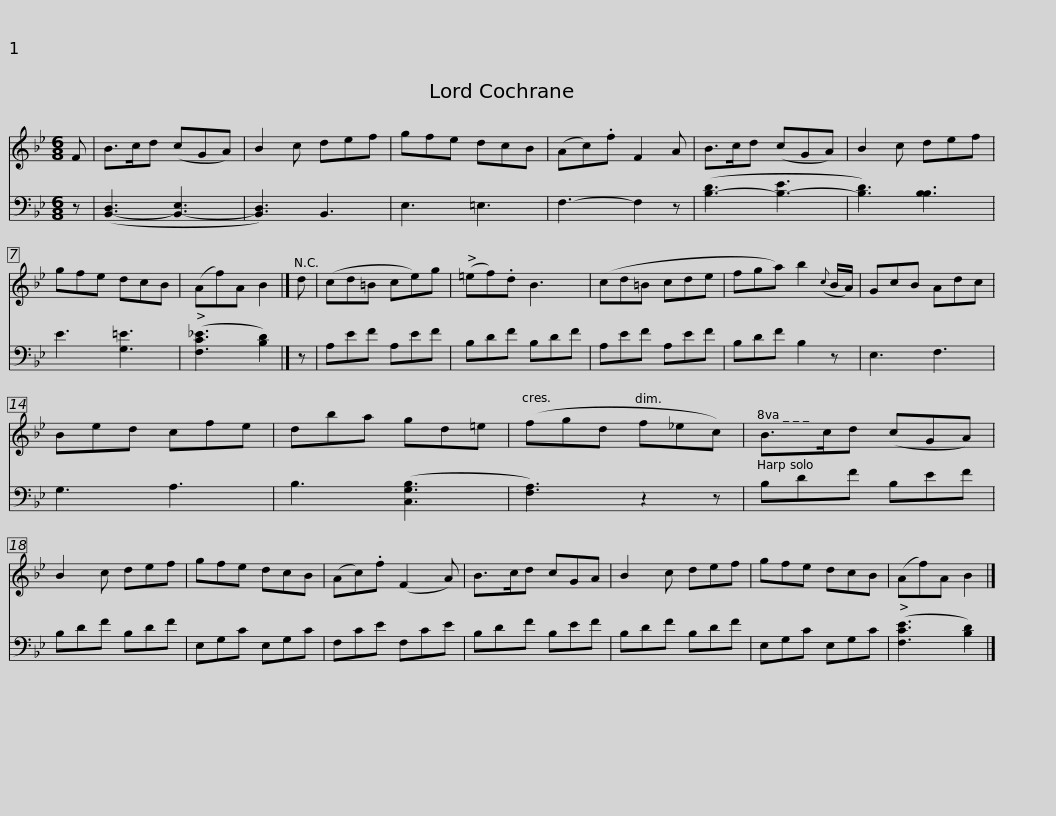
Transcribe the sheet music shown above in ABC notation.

X:1
%%score 1 2
L:1/8
M:6/8
I:linebreak $
K:Bb
V:1 treble
V:2 bass
V:1
 F | B>cd (cGA) | B2 c def | gfe dcB | (Ac).f F2 A | %5
 B>cd (cGA) | B2 c def | gfe dcB |$ (Af)A B2 |] d | %10
 (cd=B ce)g | (=ef).d B3 | (cd=B cde | fga) b2({c} B/A/) | GcB Adc |$ %15
 Bed cfe | dba gd=e | (fgd f_ec) | B>cd (cGA) | B2 c def | %20
 gfe dcB |$ (Ac).f (F2 A) | B>cd cGA | B2 c def | gfe dcB | %25
 (Af)A B2 |] %26
V:2
 z | ([B,,-D,]3 [B,,-E,]3 | [B,,D,]3) B,,3 | E,3 =E,3 | F,3- F,2 z | %5
 ([B,-D]3 [B,-E]3 | [B,D]3) [B,B,]3 | E3 [G,=E]3 |$ ([F,C_E]3 [B,D]2) |] z | %10
 A,EF A,EF | B,DF B,DF | A,EF A,EF | B,DF B,2 z | E,3 F,3 |$ %15
 G,3 A,3 | B,3 ([C,G,B,]3 | [F,A,]3) z2 z | B,DF B,EF | B,DF B,DF | %20
 E,G,C E,G,C |$ F,CE F,CE | B,DF B,EF | B,DF B,DF | E,G,C E,G,C | %25
 ([F,CE]3 [B,D]2) |] %26
